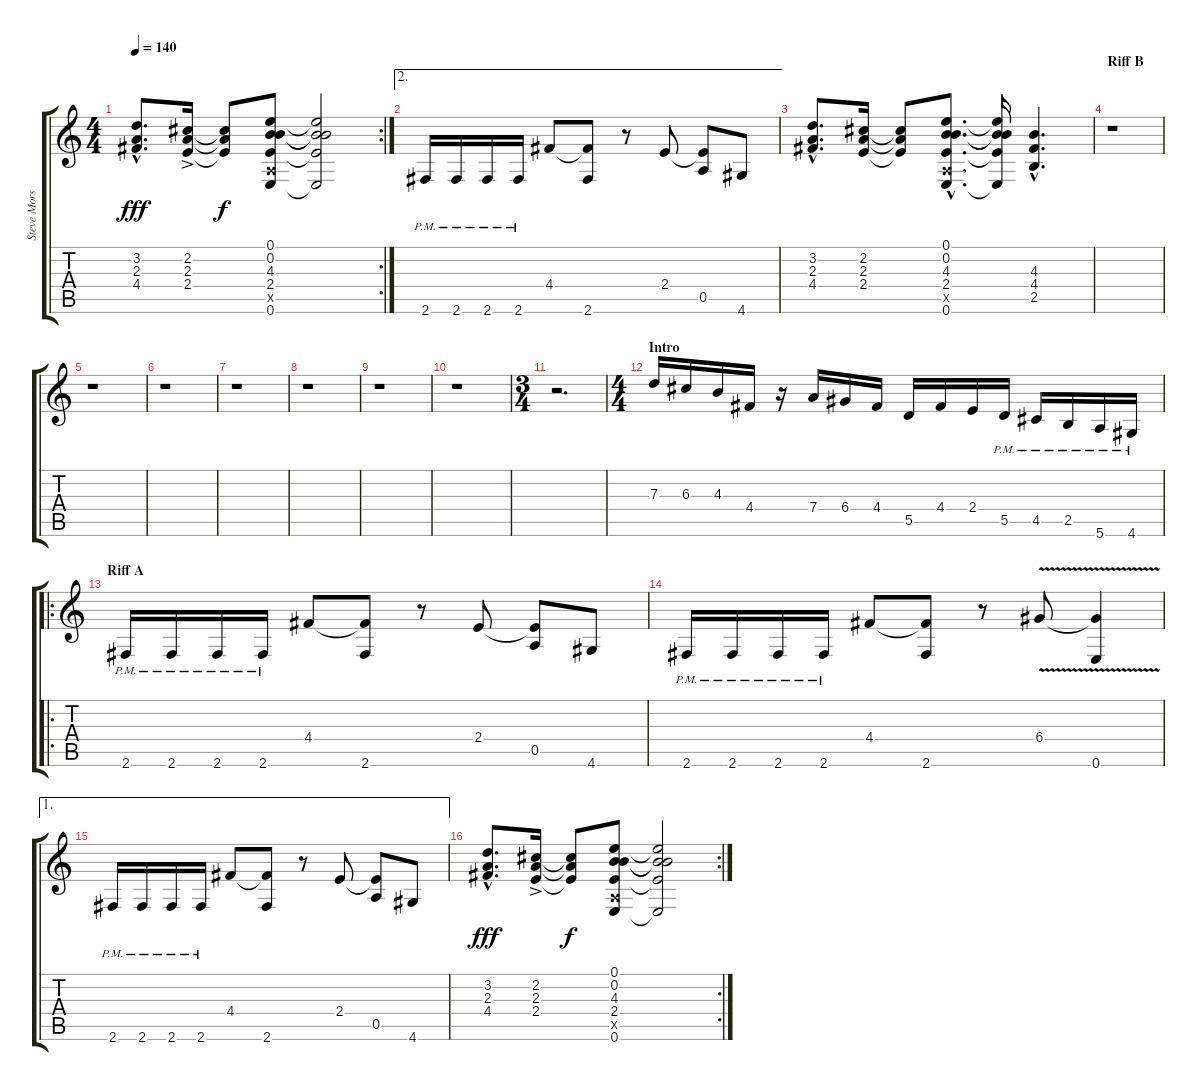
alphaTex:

\track ("Steve Morse Guitar Lead III" "Steve Mors") {instrument distortionguitar}
\staff {score tabs}
\tuning (E4 B3 G3 D3 A2 E2) {hide}
\rc 2
\ts (4 4)
\tempo 140
\clef g2
\ks c
(3.2{hac} 2.3{hac} 4.4{hac}).8{d dy fff} (2.2{ac} 2.3{ac} 2.4{ac}).16 (2.2{t} 2.3{t} 2.4{t}).8{dy f} (0.1 0.2 4.3 2.4 0.5{x} 0.6).8 (0.1{t} 0.2{t} 4.3{t} 2.4{t} 0.6{t}).2 |
\ae 2
2.6{pm}.16 2.6{pm}.16 2.6{pm}.16 2.6{pm}.16 4.4.8 (4.4{t} 2.6).8 r.8 2.4.8 (2.4{t} 0.5).8 4.6.8 |
(3.2{hac} 2.3{hac} 4.4{hac}).8{d} (2.2 2.3 2.4).16 (2.2{t} 2.3{t} 2.4{t}).8 (0.1{hac} 0.2{hac} 4.3{hac} 2.4{hac} 0.5{hac x} 0.6{hac}).8{d} (0.1{t} 0.2{t} 4.3{t} 2.4{t} 0.6{t}).16 (4.3{hac} 4.4{hac} 2.5{hac}).4{d} |
\section ("" "Riff B")
r.1 |
r.1 |
r.1 |
r.1 |
r.1 |
r.1 |
r.1 |
\ts (3 4)
r.2{d} |
\ts (4 4)
\section ("" "Intro")
7.3.16 6.3.16 4.3.16 4.4.16 r.16 7.4.16 6.4.16 4.4.16 5.5.16 4.4.16 2.4.16 5.5{pm}.16 4.5{pm}.16 2.5{pm}.16 5.6{pm}.16 4.6{pm}.16 |
\ro
\section ("" "Riff A")
2.6{pm}.16 2.6{pm}.16 2.6{pm}.16 2.6{pm}.16 4.4.8 (4.4{t} 2.6).8 r.8 2.4.8 (2.4{t} 0.5).8 4.6.8 |
2.6{pm}.16 2.6{pm}.16 2.6{pm}.16 2.6{pm}.16 4.4.8 (4.4{t} 2.6).8 r.8 6.4{v}.8 (6.4{t} 0.6).4 |
\ae 1
2.6{pm}.16 2.6{pm}.16 2.6{pm}.16 2.6{pm}.16 4.4.8 (4.4{t} 2.6).8 r.8 2.4.8 (2.4{t} 0.5).8 4.6.8 |
\rc 2
(3.2{hac} 2.3{hac} 4.4{hac}).8{d dy fff} (2.2{ac} 2.3{ac} 2.4{ac}).16 (2.2{t} 2.3{t} 2.4{t}).8{dy f} (0.1 0.2 4.3 2.4 0.5{x} 0.6).8 (0.1{t} 0.2{t} 4.3{t} 2.4{t} 0.6{t}).2
